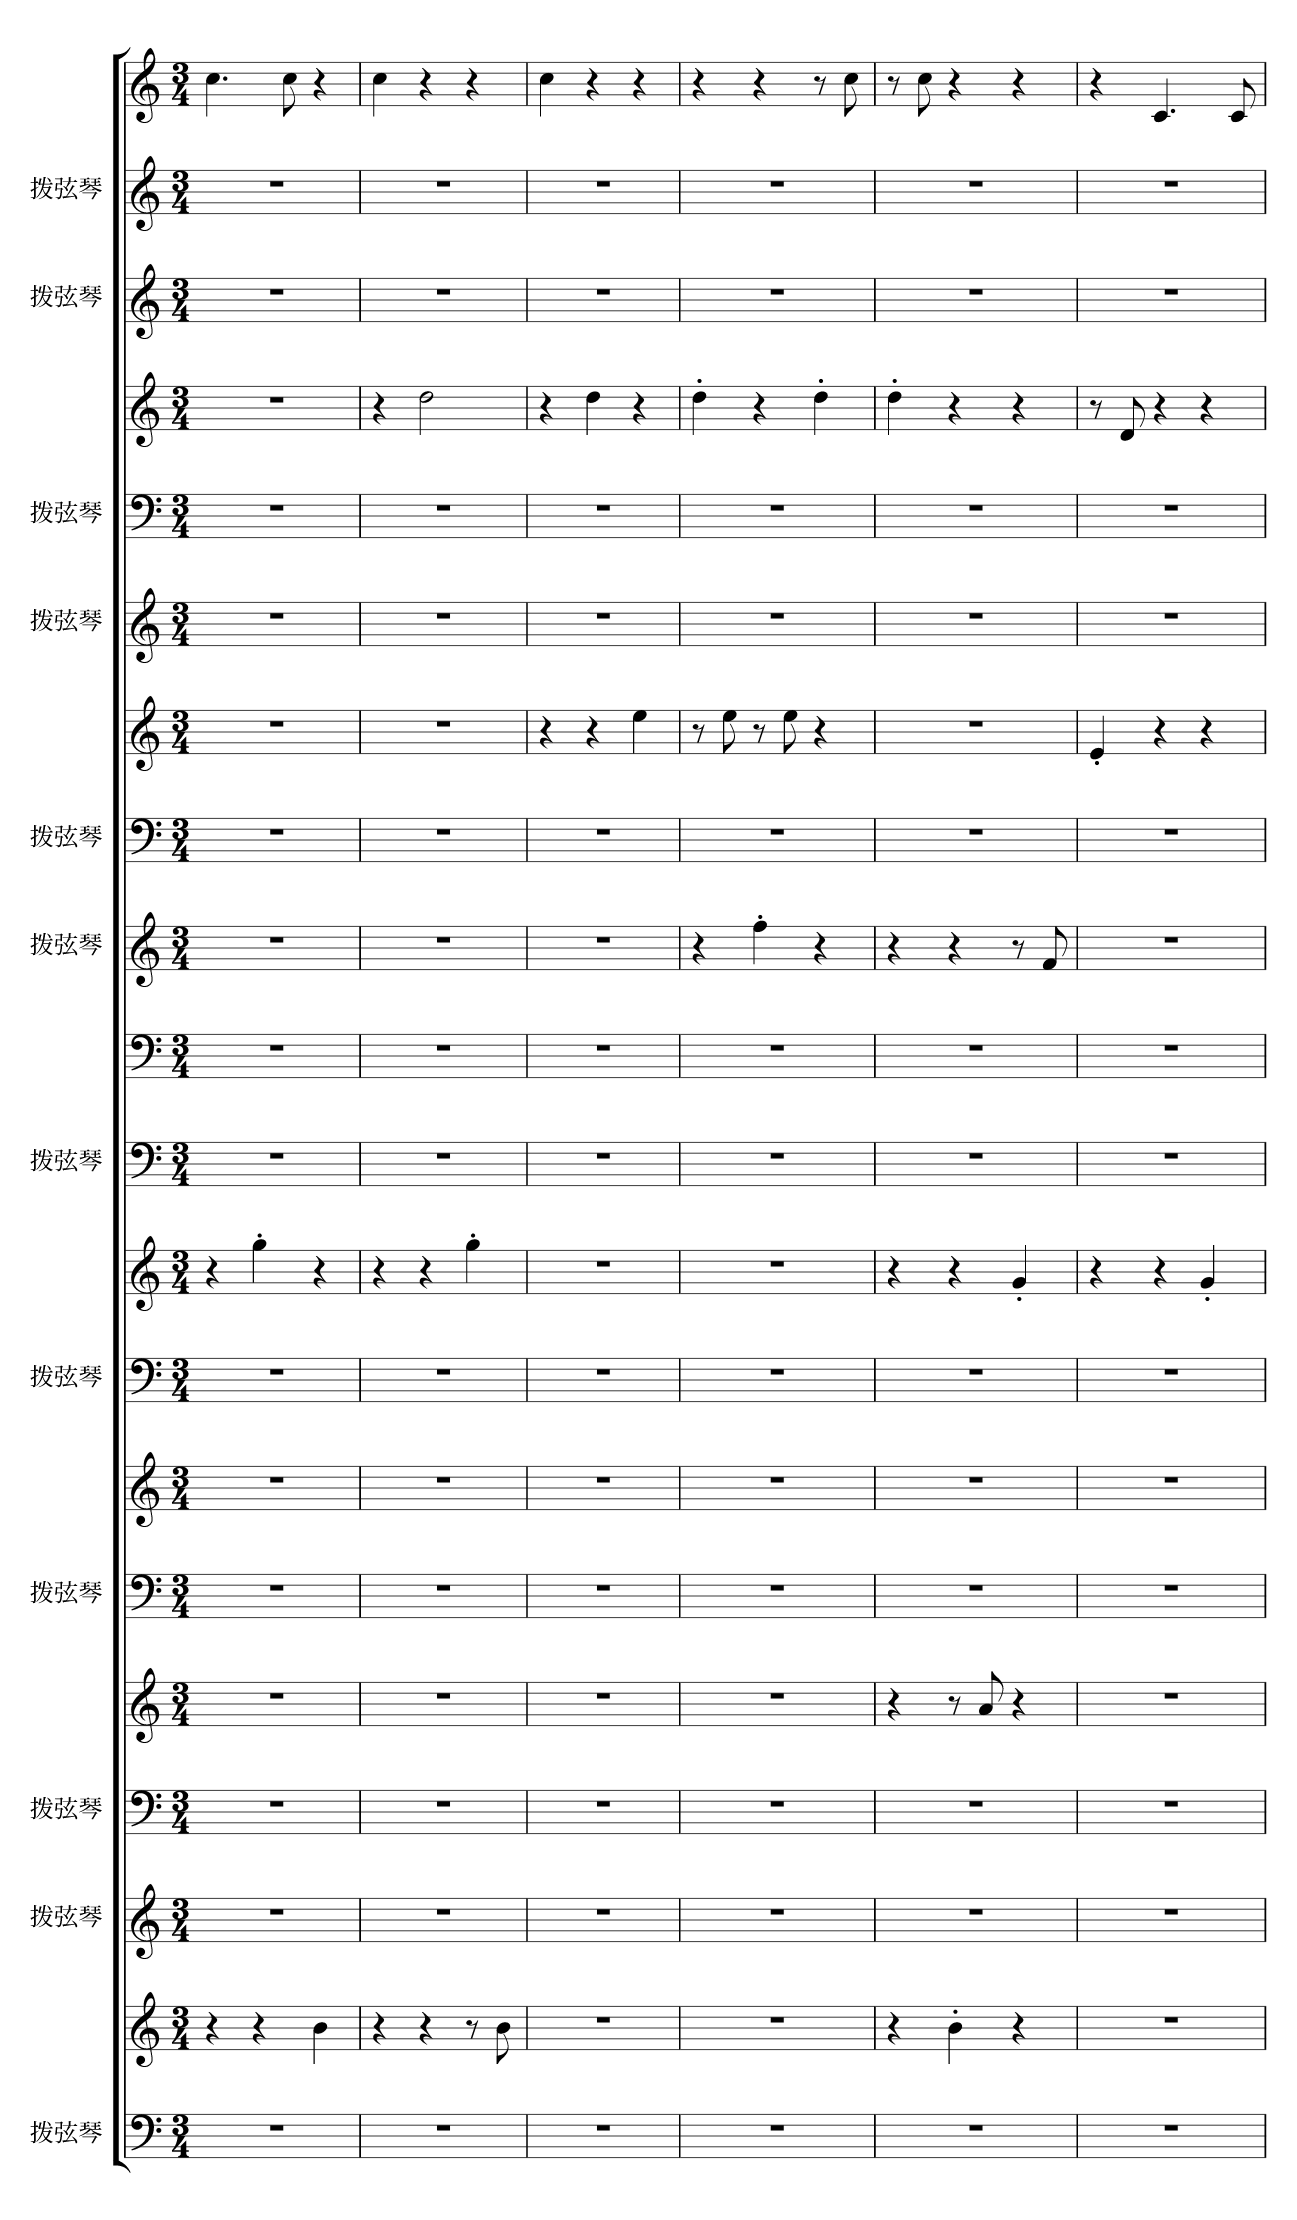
**kern	**kern	**kern	**kern	**kern	**kern	**kern	**kern	**kern	**kern	**kern	**kern	**kern	**kern	**kern	**kern	**kern	**kern	**kern	**kern
*part12	*part12	*part11	*part10	*part10	*part9	*part9	*part8	*part8	*part7	*part7	*part6	*part5	*part5	*part4	*part3	*part3	*part2	*part1	*part1
*staff20	*staff19	*staff18	*staff17	*staff16	*staff15	*staff14	*staff13	*staff12	*staff11	*staff10	*staff9	*staff8	*staff7	*staff6	*staff5	*staff4	*staff3	*staff2	*staff1
*I"拨弦琴	*	*I"拨弦琴	*I"拨弦琴	*	*I"拨弦琴	*	*I"拨弦琴	*	*I"拨弦琴	*	*I"拨弦琴	*I"拨弦琴	*	*I"拨弦琴	*I"拨弦琴	*	*I"拨弦琴	*I"拨弦琴	*
*clefF4	*clefG2	*clefG2	*clefF4	*clefG2	*clefF4	*clefG2	*clefF4	*clefG2	*clefF4	*clefF4	*clefG2	*clefF4	*clefG2	*clefG2	*clefF4	*clefG2	*clefG2	*clefG2	*clefG2
*k[]	*k[]	*k[]	*k[]	*k[]	*k[]	*k[]	*k[]	*k[]	*k[]	*k[]	*k[]	*k[]	*k[]	*k[]	*k[]	*k[]	*k[]	*k[]	*k[]
*M3/4	*M3/4	*M3/4	*M3/4	*M3/4	*M3/4	*M3/4	*M3/4	*M3/4	*M3/4	*M3/4	*M3/4	*M3/4	*M3/4	*M3/4	*M3/4	*M3/4	*M3/4	*M3/4	*M3/4
*MM151	*MM151	*MM151	*MM151	*MM151	*MM151	*MM151	*MM151	*MM151	*MM151	*MM151	*MM151	*MM151	*MM151	*MM151	*MM151	*MM151	*MM151	*MM151	*MM151
=1	=1	=1	=1	=1	=1	=1	=1	=1	=1	=1	=1	=1	=1	=1	=1	=1	=1	=1	=1
2.r	4r	2.r	2.r	2.r	2.r	2.r	2.r	4r	2.r	2.r	2.r	2.r	2.r	2.r	2.r	2.r	2.r	2.r	4.cc\
.	4r	.	.	.	.	.	.	4gg'\	.	.	.	.	.	.	.	.	.	.	.
.	.	.	.	.	.	.	.	.	.	.	.	.	.	.	.	.	.	.	8cc\
.	4b\	.	.	.	.	.	.	4r	.	.	.	.	.	.	.	.	.	.	4r
=2	=2	=2	=2	=2	=2	=2	=2	=2	=2	=2	=2	=2	=2	=2	=2	=2	=2	=2	=2
2.r	4r	2.r	2.r	2.r	2.r	2.r	2.r	4r	2.r	2.r	2.r	2.r	2.r	2.r	2.r	4r	2.r	2.r	4cc\
.	4r	.	.	.	.	.	.	4r	.	.	.	.	.	.	.	2dd\	.	.	4r
.	8r	.	.	.	.	.	.	4gg'\	.	.	.	.	.	.	.	.	.	.	4r
.	8b\	.	.	.	.	.	.	.	.	.	.	.	.	.	.	.	.	.	.
=3	=3	=3	=3	=3	=3	=3	=3	=3	=3	=3	=3	=3	=3	=3	=3	=3	=3	=3	=3
2.r	2.r	2.r	2.r	2.r	2.r	2.r	2.r	2.r	2.r	2.r	2.r	2.r	4r	2.r	2.r	4r	2.r	2.r	4cc\
.	.	.	.	.	.	.	.	.	.	.	.	.	4r	.	.	4dd\	.	.	4r
.	.	.	.	.	.	.	.	.	.	.	.	.	4ee\	.	.	4r	.	.	4r
=4	=4	=4	=4	=4	=4	=4	=4	=4	=4	=4	=4	=4	=4	=4	=4	=4	=4	=4	=4
2.r	2.r	2.r	2.r	2.r	2.r	2.r	2.r	2.r	2.r	2.r	4r	2.r	8r	2.r	2.r	4dd'\	2.r	2.r	4r
.	.	.	.	.	.	.	.	.	.	.	.	.	8ee\	.	.	.	.	.	.
.	.	.	.	.	.	.	.	.	.	.	4ff'\	.	8r	.	.	4r	.	.	4r
.	.	.	.	.	.	.	.	.	.	.	.	.	8ee\	.	.	.	.	.	.
.	.	.	.	.	.	.	.	.	.	.	4r	.	4r	.	.	4dd'\	.	.	8r
.	.	.	.	.	.	.	.	.	.	.	.	.	.	.	.	.	.	.	8cc\
=5	=5	=5	=5	=5	=5	=5	=5	=5	=5	=5	=5	=5	=5	=5	=5	=5	=5	=5	=5
2.r	4r	2.r	2.r	4r	2.r	2.r	2.r	4r	2.r	2.r	4r	2.r	2.r	2.r	2.r	4dd'\	2.r	2.r	8r
.	.	.	.	.	.	.	.	.	.	.	.	.	.	.	.	.	.	.	8cc\
.	4b'\	.	.	8r	.	.	.	4r	.	.	4r	.	.	.	.	4r	.	.	4r
.	.	.	.	8a/	.	.	.	.	.	.	.	.	.	.	.	.	.	.	.
.	4r	.	.	4r	.	.	.	4g'/	.	.	8r	.	.	.	.	4r	.	.	4r
.	.	.	.	.	.	.	.	.	.	.	8f/	.	.	.	.	.	.	.	.
=6	=6	=6	=6	=6	=6	=6	=6	=6	=6	=6	=6	=6	=6	=6	=6	=6	=6	=6	=6
2.r	2.r	2.r	2.r	2.r	2.r	2.r	2.r	4r	2.r	2.r	2.r	2.r	4e'/	2.r	2.r	8r	2.r	2.r	4r
.	.	.	.	.	.	.	.	.	.	.	.	.	.	.	.	8d/	.	.	.
.	.	.	.	.	.	.	.	4r	.	.	.	.	4r	.	.	4r	.	.	4.c/
.	.	.	.	.	.	.	.	4g'/	.	.	.	.	4r	.	.	4r	.	.	.
.	.	.	.	.	.	.	.	.	.	.	.	.	.	.	.	.	.	.	8c/
=	=	=	=	=	=	=	=	=	=	=	=	=	=	=	=	=	=	=	=
*-	*-	*-	*-	*-	*-	*-	*-	*-	*-	*-	*-	*-	*-	*-	*-	*-	*-	*-	*-
